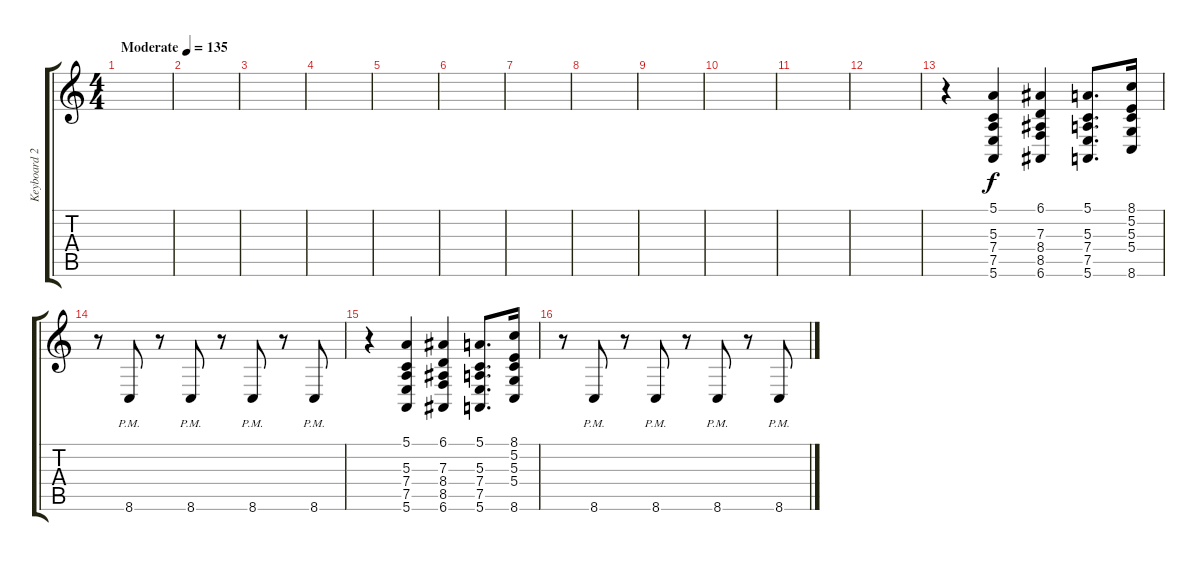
\track ("Keyboard 2" "Keyboard 2") {instrument electricpiano1}
\staff {score tabs}
\tuning (E4 B3 G3 D3 A2 E2) {hide}
\ts (4 4)
\tempo (135 "Moderate")
\clef g2
\ks c
|
|
|
|
|
|
|
|
|
|
|
|
r.4 (5.1 5.3 7.4 7.5 5.6).4 (6.1 7.3 8.4 8.5 6.6).4 (5.1 5.3 7.4 7.5 5.6).8{d} (8.1 5.2 5.3 5.4 8.6).16 |
r.8 8.6{pm}.8 r.8 8.6{pm}.8 r.8 8.6{pm}.8 r.8 8.6{pm}.8 |
r.4 (5.1 5.3 7.4 7.5 5.6).4 (6.1 7.3 8.4 8.5 6.6).4 (5.1 5.3 7.4 7.5 5.6).8{d} (8.1 5.2 5.3 5.4 8.6).16 |
r.8 8.6{pm}.8 r.8 8.6{pm}.8 r.8 8.6{pm}.8 r.8 8.6{pm}.8
